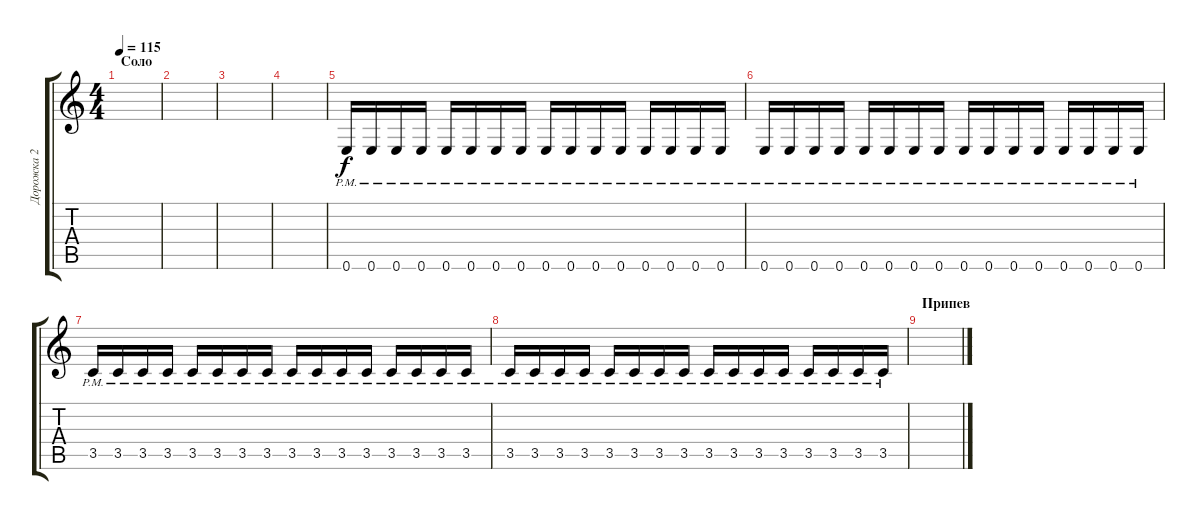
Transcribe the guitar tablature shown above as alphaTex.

\track ("Дорожка 2" "Дорожка 2") {instrument distortionguitar}
\staff {score tabs}
\tuning (E4 B3 G3 D3 A2 E2) {hide}
\ts (4 4)
\section ("" "Соло")
\tempo 115
\clef g2
\ks c
|
|
|
|
0.6{pm}.16 0.6{pm}.16 0.6{pm}.16 0.6{pm}.16 0.6{pm}.16 0.6{pm}.16 0.6{pm}.16 0.6{pm}.16 0.6{pm}.16 0.6{pm}.16 0.6{pm}.16 0.6{pm}.16 0.6{pm}.16 0.6{pm}.16 0.6{pm}.16 0.6{pm}.16 |
0.6{pm}.16 0.6{pm}.16 0.6{pm}.16 0.6{pm}.16 0.6{pm}.16 0.6{pm}.16 0.6{pm}.16 0.6{pm}.16 0.6{pm}.16 0.6{pm}.16 0.6{pm}.16 0.6{pm}.16 0.6{pm}.16 0.6{pm}.16 0.6{pm}.16 0.6{pm}.16 |
3.5{pm}.16 3.5{pm}.16 3.5{pm}.16 3.5{pm}.16 3.5{pm}.16 3.5{pm}.16 3.5{pm}.16 3.5{pm}.16 3.5{pm}.16 3.5{pm}.16 3.5{pm}.16 3.5{pm}.16 3.5{pm}.16 3.5{pm}.16 3.5{pm}.16 3.5{pm}.16 |
3.5{pm}.16 3.5{pm}.16 3.5{pm}.16 3.5{pm}.16 3.5{pm}.16 3.5{pm}.16 3.5{pm}.16 3.5{pm}.16 3.5{pm}.16 3.5{pm}.16 3.5{pm}.16 3.5{pm}.16 3.5{pm}.16 3.5{pm}.16 3.5{pm}.16 3.5{pm}.16 |
\section ("" "Припев")
